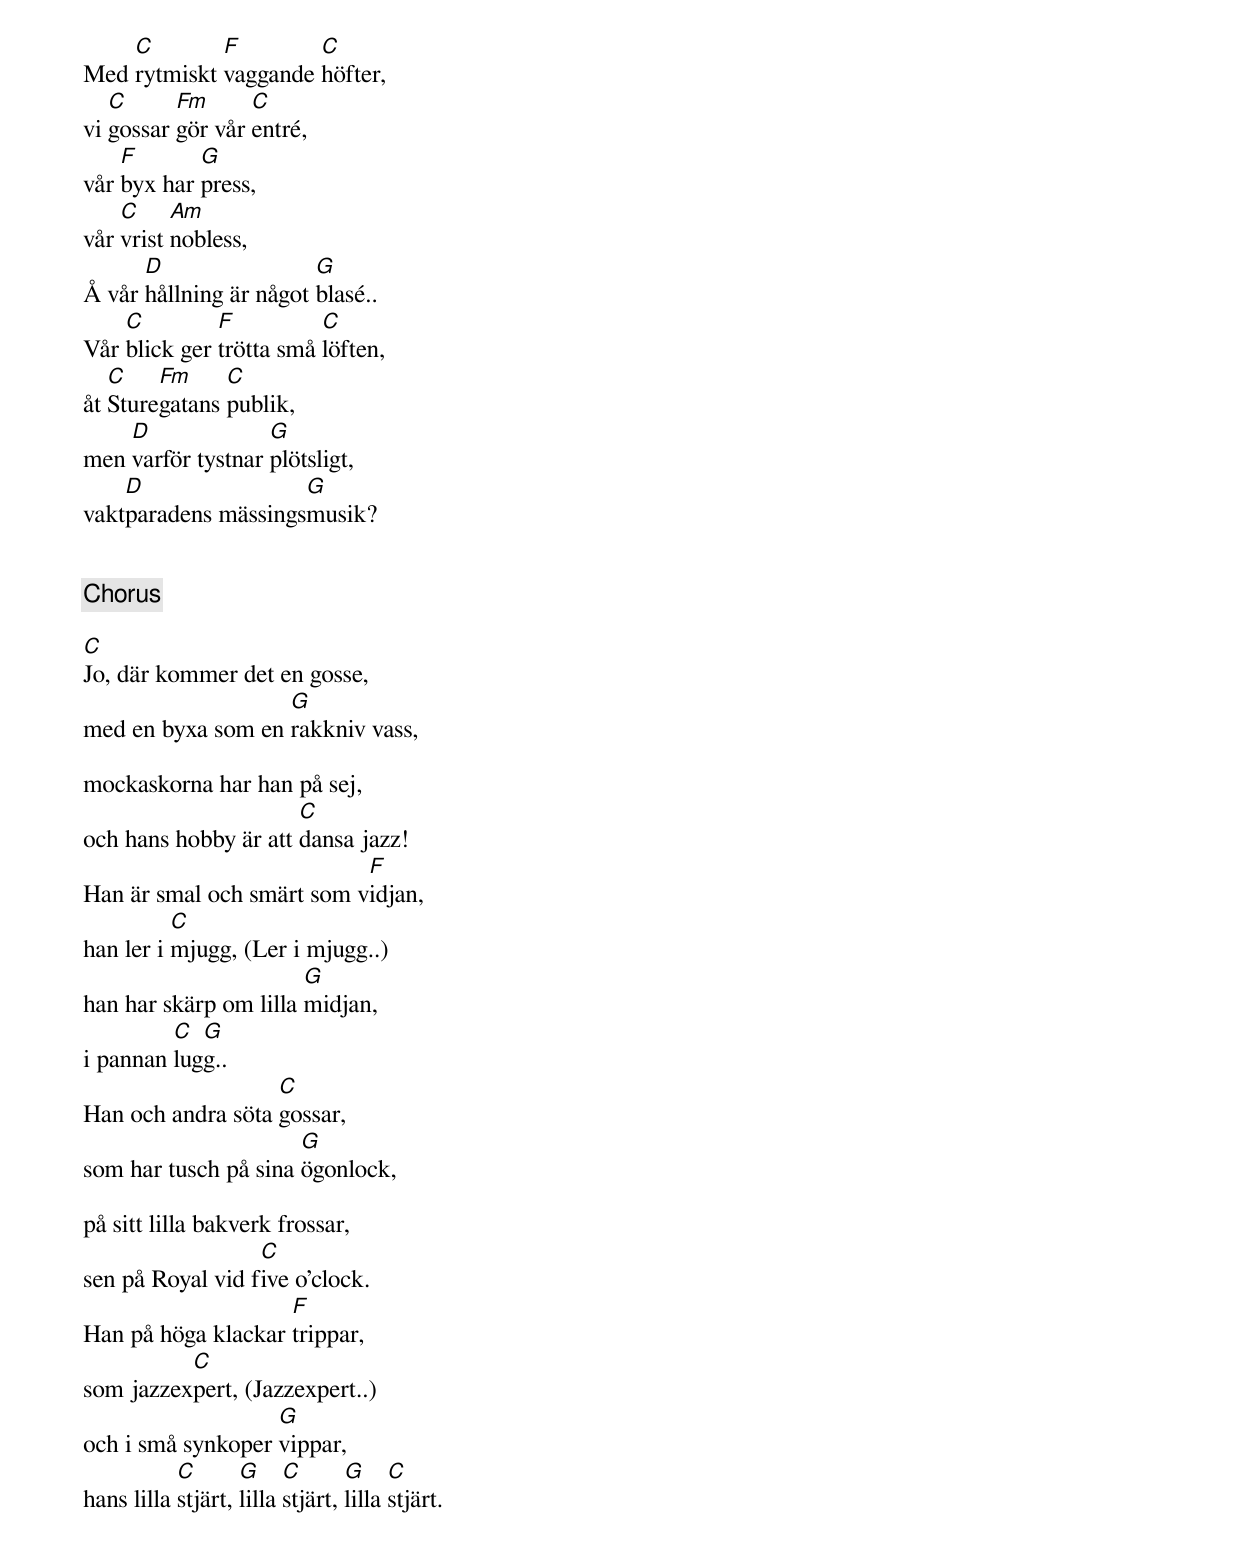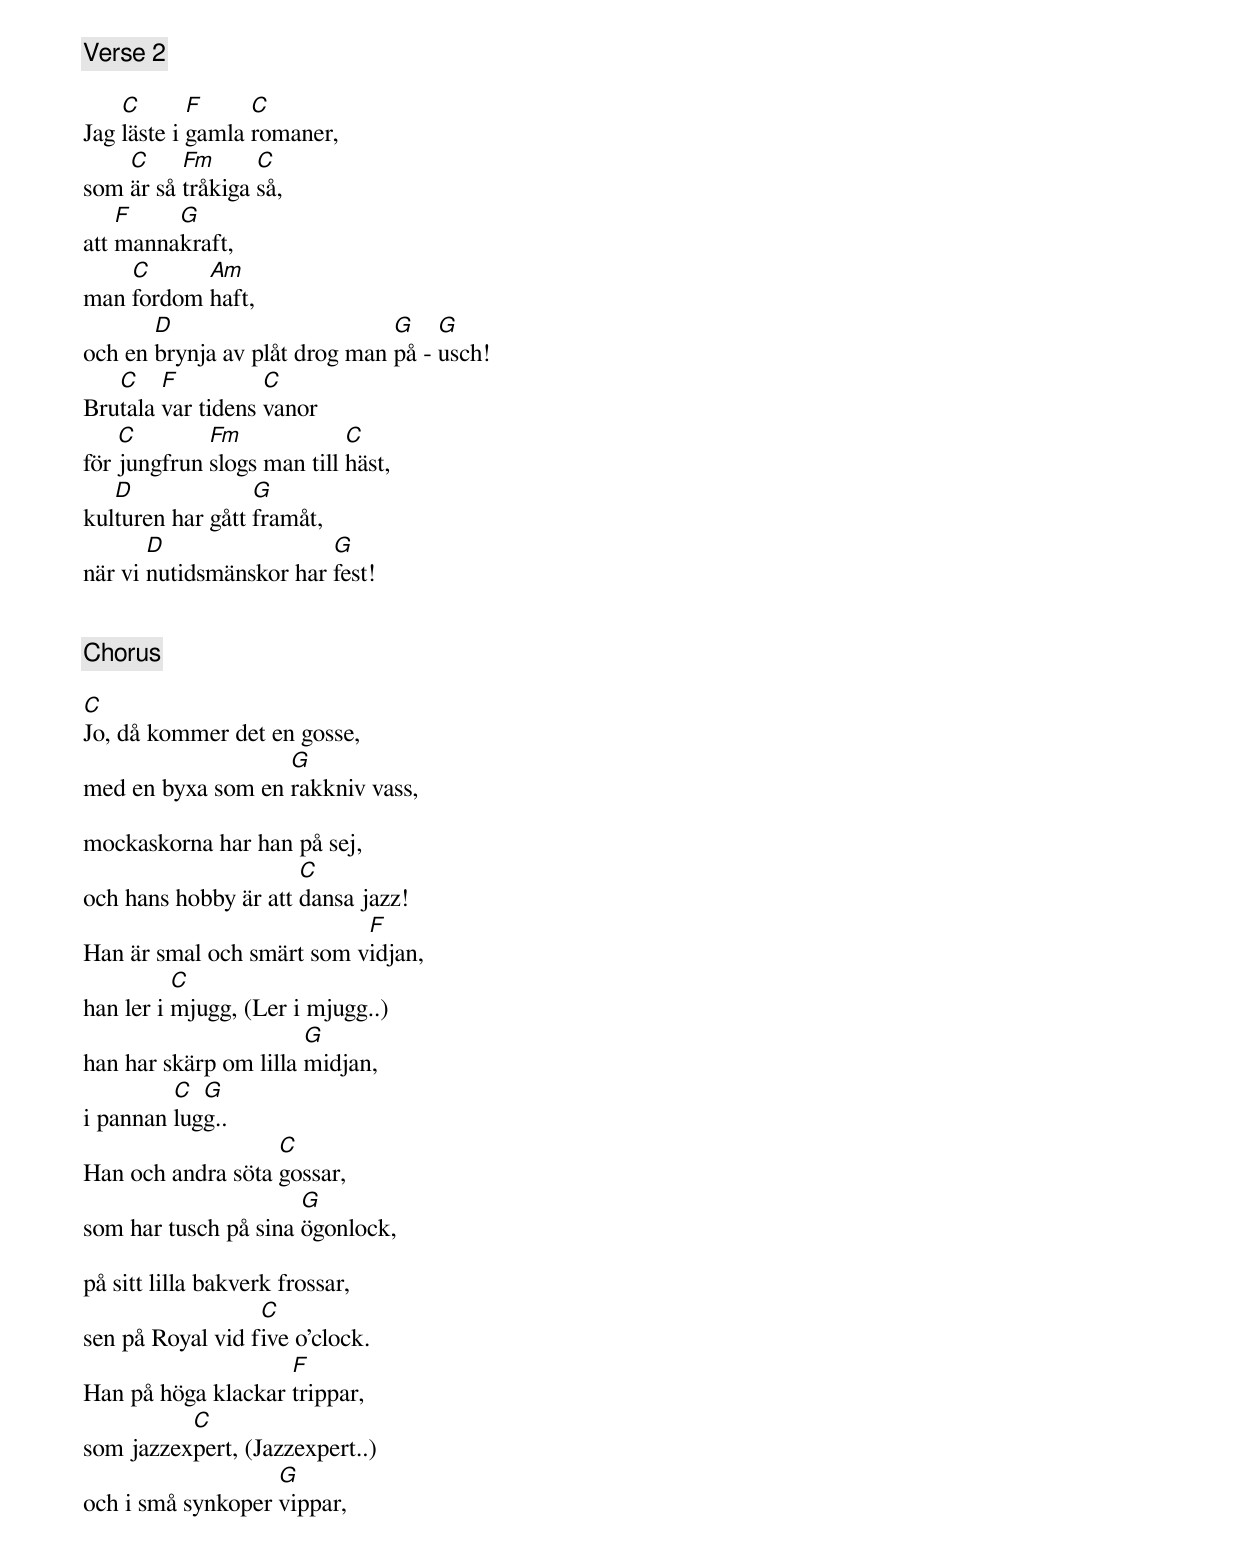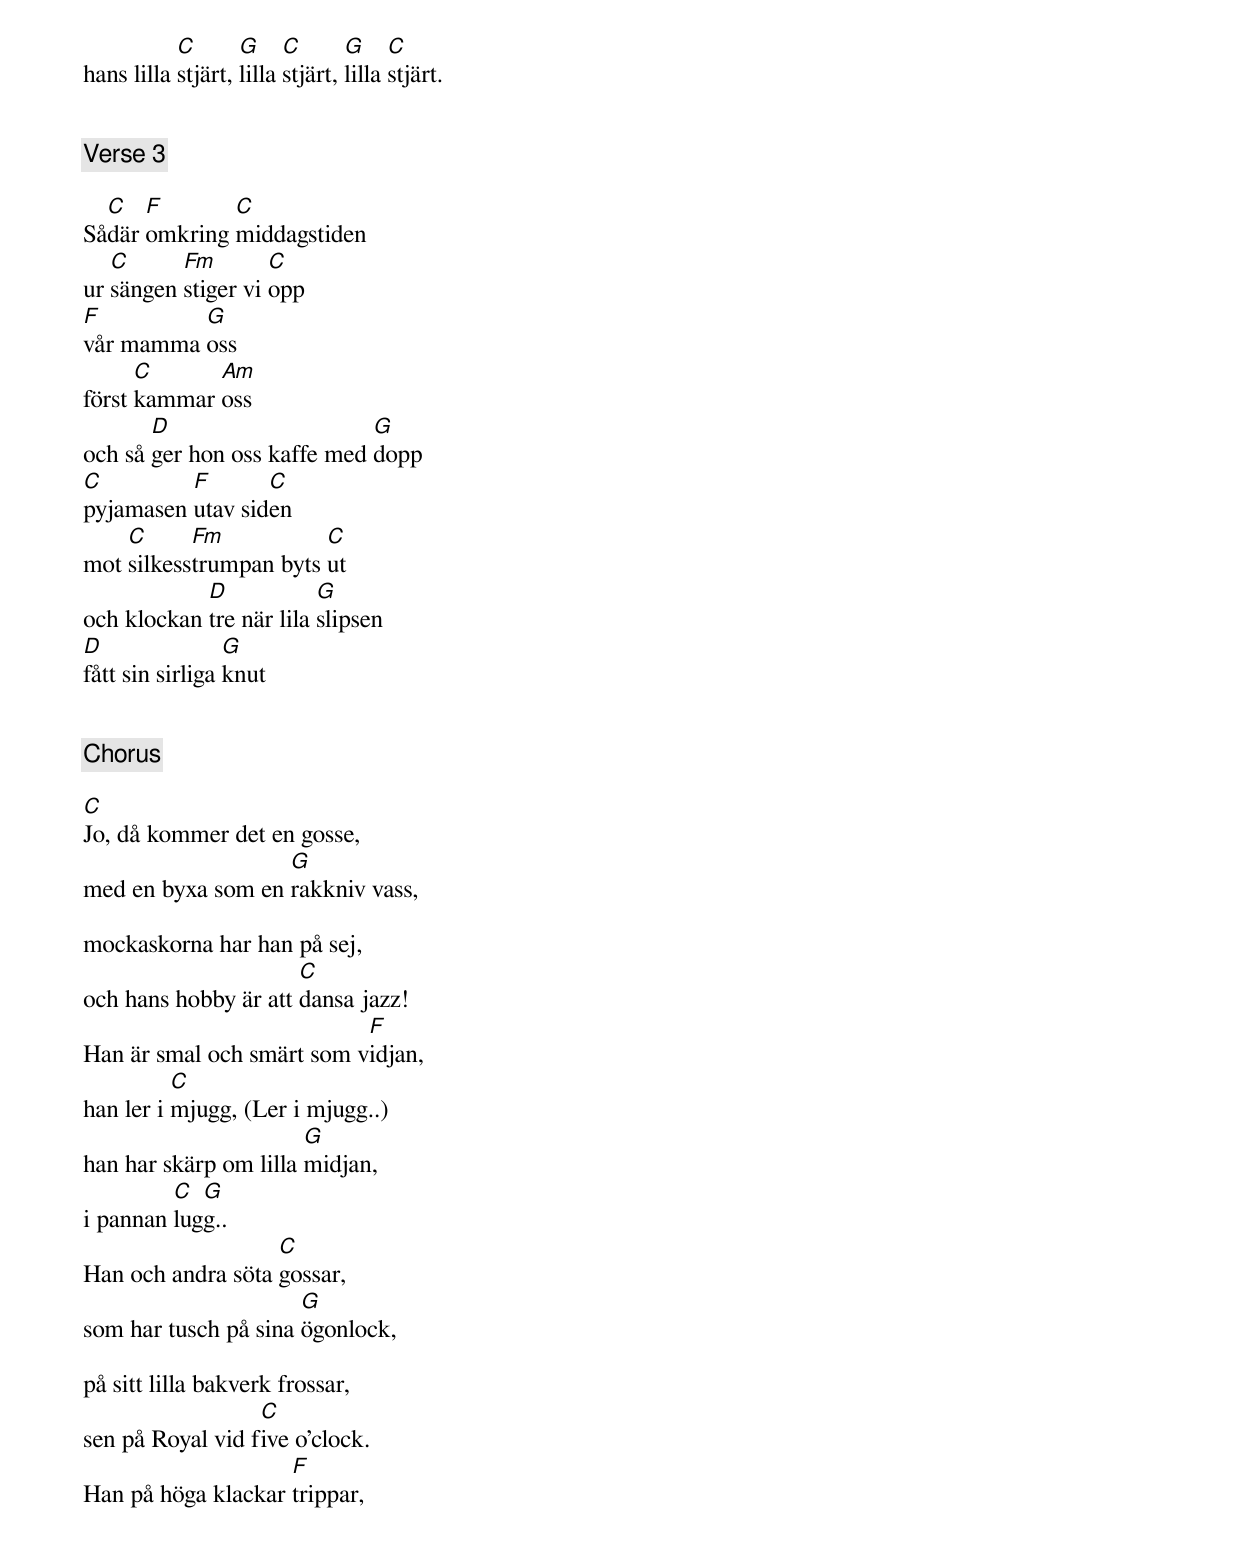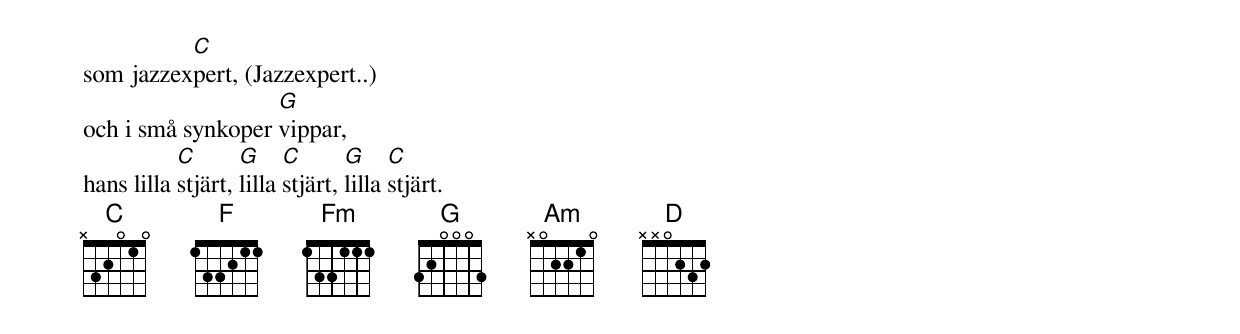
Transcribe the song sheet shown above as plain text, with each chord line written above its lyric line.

    C        F        C
Med rytmiskt vaggande höfter,
   C      Fm      C
vi gossar gör vår entré,
    F       G
vår byx har press,
    C     Am
vår vrist nobless,
      D                 G
Å vår hållning är något blasé..
    C         F          C
Vår blick ger trötta små löften,
   C    Fm     C
åt Sturegatans publik,
    D              G
men varför tystnar plötsligt,
    D                G
vaktparadens mässingsmusik?


[Chorus]

C
Jo, där kommer det en gosse,
                   G
med en byxa som en rakkniv vass,

mockaskorna har han på sej,
                      C
och hans hobby är att dansa jazz!
                           F
Han är smal och smärt som vidjan,
          C
han ler i mjugg, (Ler i mjugg..)
                       G
han har skärp om lilla midjan,
         C  G
i pannan lugg..
                   C
Han och andra söta gossar,
                      G
som har tusch på sina ögonlock,

på sitt lilla bakverk frossar,
                  C
sen på Royal vid five o'clock.
                    F
Han på höga klackar trippar,
          C
som jazzexpert, (Jazzexpert..)
                   G
och i små synkoper vippar,
           C       G     C       G     C
hans lilla stjärt, lilla stjärt, lilla stjärt.


[Verse 2]

    C       F     C
Jag läste i gamla romaner,
    C     Fm      C
som är så tråkiga så,
    F    G
att mannakraft,
    C      Am
man fordom haft,
       D                       G    G
och en brynja av plåt drog man på - usch!
   C    F          C
Brutala var tidens vanor
    C        Fm             C
för jungfrun slogs man till häst,
   D              G
kulturen har gått framåt,
       D                 G
när vi nutidsmänskor har fest!


[Chorus]

C
Jo, då kommer det en gosse,
                   G
med en byxa som en rakkniv vass,

mockaskorna har han på sej,
                      C
och hans hobby är att dansa jazz!
                           F
Han är smal och smärt som vidjan,
          C
han ler i mjugg, (Ler i mjugg..)
                       G
han har skärp om lilla midjan,
         C  G
i pannan lugg..
                   C
Han och andra söta gossar,
                      G
som har tusch på sina ögonlock,

på sitt lilla bakverk frossar,
                  C
sen på Royal vid five o'clock.
                    F
Han på höga klackar trippar,
          C
som jazzexpert, (Jazzexpert..)
                   G
och i små synkoper vippar,
           C       G     C       G     C
hans lilla stjärt, lilla stjärt, lilla stjärt.


[Verse 3]

  C   F       C
Sådär omkring middagstiden
   C      Fm        C
ur sängen stiger vi opp
F         G
vår mamma oss
      C      Am
först kammar oss
       D                     G
och så ger hon oss kaffe med dopp
C         F       C
pyjamasen utav siden
    C      Fm           C
mot silkesstrumpan byts ut
            D            G
och klockan tre när lila slipsen
D                G
fått sin sirliga knut


[Chorus]

C
Jo, då kommer det en gosse,
                   G
med en byxa som en rakkniv vass,

mockaskorna har han på sej,
                      C
och hans hobby är att dansa jazz!
                           F
Han är smal och smärt som vidjan,
          C
han ler i mjugg, (Ler i mjugg..)
                       G
han har skärp om lilla midjan,
         C  G
i pannan lugg..
                   C
Han och andra söta gossar,
                      G
som har tusch på sina ögonlock,

på sitt lilla bakverk frossar,
                  C
sen på Royal vid five o'clock.
                    F
Han på höga klackar trippar,
          C
som jazzexpert, (Jazzexpert..)
                   G
och i små synkoper vippar,
           C       G     C       G     C
hans lilla stjärt, lilla stjärt, lilla stjärt.
